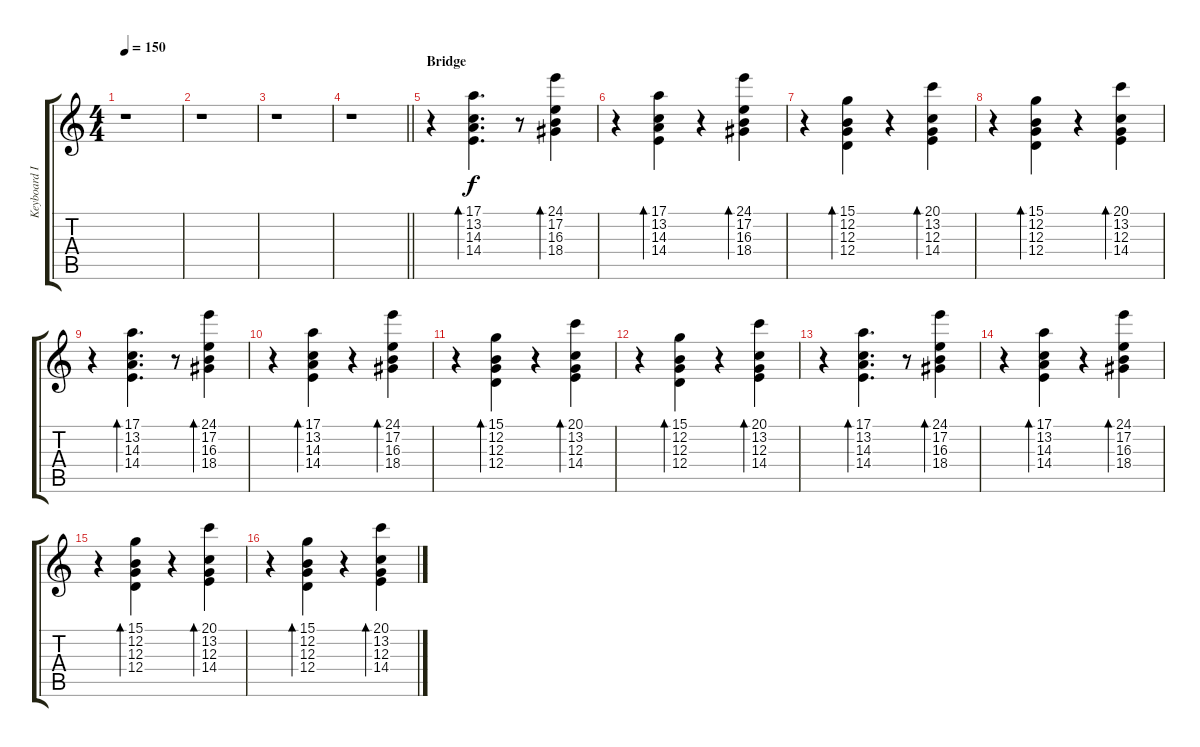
\track ("Keyboard II" "Keyboard I") {instrument harpsichord}
\staff {score tabs}
\tuning (E4 B3 G3 D3 A2 E2) {hide}
\ts (4 4)
\tempo 150
\clef g2
\ks c
r.1{dy f} |
r.1 |
r.1 |
\barLineRight lightlight
r.1 |
\section ("" "Bridge")
r.4 (17.1 13.2 14.3 14.4).4{d bd 480} r.8 (24.1 17.2 16.3 18.4).4{bd 480} |
r.4 (17.1 13.2 14.3 14.4).4{bd 480} r.4 (24.1 17.2 16.3 18.4).4{bd 480} |
r.4 (15.1 12.2 12.3 12.4).4{bd 480} r.4 (20.1 13.2 12.3 14.4).4{bd 480} |
r.4 (15.1 12.2 12.3 12.4).4{bd 480} r.4 (20.1 13.2 12.3 14.4).4{bd 480} |
r.4 (17.1 13.2 14.3 14.4).4{d bd 480} r.8 (24.1 17.2 16.3 18.4).4{bd 480} |
r.4 (17.1 13.2 14.3 14.4).4{bd 480} r.4 (24.1 17.2 16.3 18.4).4{bd 480} |
r.4 (15.1 12.2 12.3 12.4).4{bd 480} r.4 (20.1 13.2 12.3 14.4).4{bd 480} |
r.4 (15.1 12.2 12.3 12.4).4{bd 480} r.4 (20.1 13.2 12.3 14.4).4{bd 480} |
r.4 (17.1 13.2 14.3 14.4).4{d bd 480} r.8 (24.1 17.2 16.3 18.4).4{bd 480} |
r.4 (17.1 13.2 14.3 14.4).4{bd 480} r.4 (24.1 17.2 16.3 18.4).4{bd 480} |
r.4 (15.1 12.2 12.3 12.4).4{bd 480} r.4 (20.1 13.2 12.3 14.4).4{bd 480} |
r.4 (15.1 12.2 12.3 12.4).4{bd 480} r.4 (20.1 13.2 12.3 14.4).4{bd 480}
